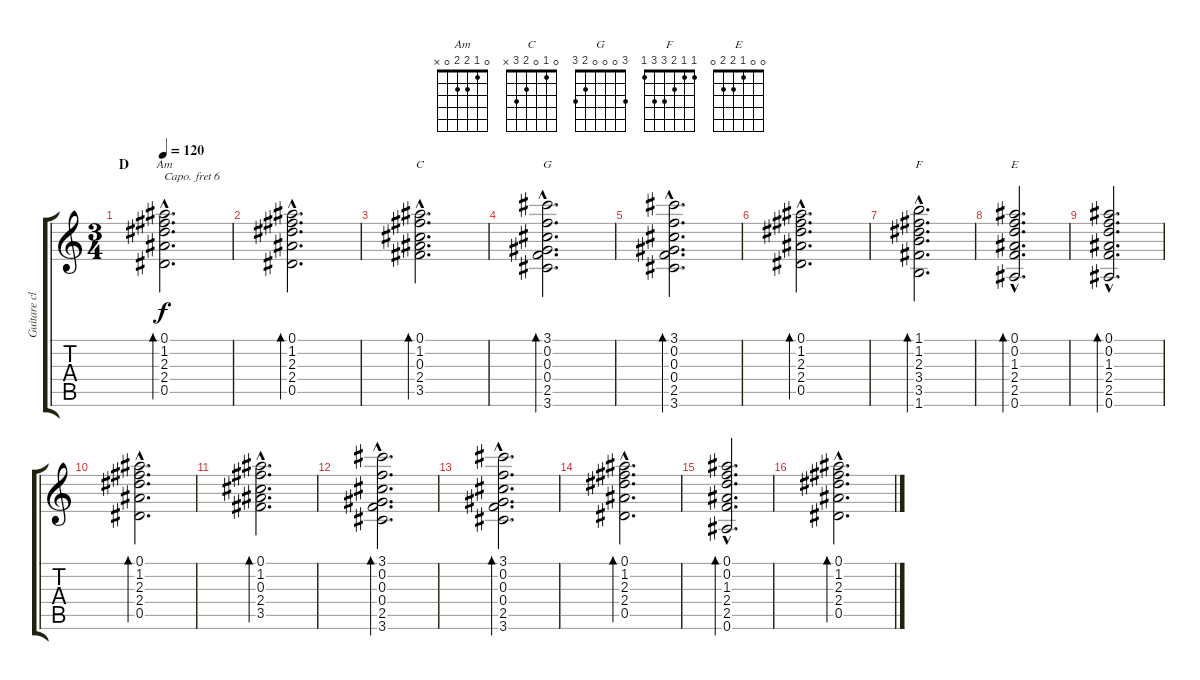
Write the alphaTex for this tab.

\track ("Guitare classique (capo+6)" "Guitare cl") {instrument acousticguitarnylon}
\staff {score tabs}
\capo 6
\tuning (E4 B3 G3 D3 A2 E2) {hide}
\chord ("Am" 0 1 2 2 0 x)
\chord ("C" 0 1 0 2 3 x)
\chord ("G" 3 0 0 0 2 3)
\chord ("F" 1 1 2 3 3 1)
\chord ("E" 0 0 1 2 2 0)
\ts (3 4)
\section ("" "D")
\tempo 120
\clef g2
\ks c
(0.1{hac} 1.2{hac} 2.3{hac} 2.4{hac} 0.5{hac}).2{d bd 60 ch "Am" dy f} |
(0.1{hac} 1.2{hac} 2.3{hac} 2.4{hac} 0.5{hac}).2{d bd 60} |
(0.1{hac} 1.2{hac} 0.3{hac} 2.4{hac} 3.5{hac}).2{d bd 60 ch "C"} |
(3.1{hac} 0.2{hac} 0.3{hac} 0.4{hac} 2.5{hac} 3.6{hac}).2{d bd 60 ch "G"} |
(3.1{hac} 0.2{hac} 0.3{hac} 0.4{hac} 2.5{hac} 3.6{hac}).2{d bd 60} |
(0.1{hac} 1.2{hac} 2.3{hac} 2.4{hac} 0.5{hac}).2{d bd 60} |
(1.1{hac} 1.2{hac} 2.3{hac} 3.4{hac} 3.5{hac} 1.6{hac}).2{d bd 60 ch "F"} |
(0.1{hac} 0.2{hac} 1.3{hac} 2.4{hac} 2.5{hac} 0.6{hac}).2{d bd 60 ch "E"} |
(0.1{hac} 0.2{hac} 1.3{hac} 2.4{hac} 2.5{hac} 0.6{hac}).2{d bd 60} |
(0.1{hac} 1.2{hac} 2.3{hac} 2.4{hac} 0.5{hac}).2{d bd 60} |
(0.1{hac} 1.2{hac} 0.3{hac} 2.4{hac} 3.5{hac}).2{d bd 60} |
(3.1{hac} 0.2{hac} 0.3{hac} 0.4{hac} 2.5{hac} 3.6{hac}).2{d bd 60} |
(3.1{hac} 0.2{hac} 0.3{hac} 0.4{hac} 2.5{hac} 3.6{hac}).2{d bd 60} |
(0.1{hac} 1.2{hac} 2.3{hac} 2.4{hac} 0.5{hac}).2{d bd 60} |
(0.1{hac} 0.2{hac} 1.3{hac} 2.4{hac} 2.5{hac} 0.6{hac}).2{d bd 60} |
(0.1{hac} 1.2{hac} 2.3{hac} 2.4{hac} 0.5{hac}).2{d bd 60}
